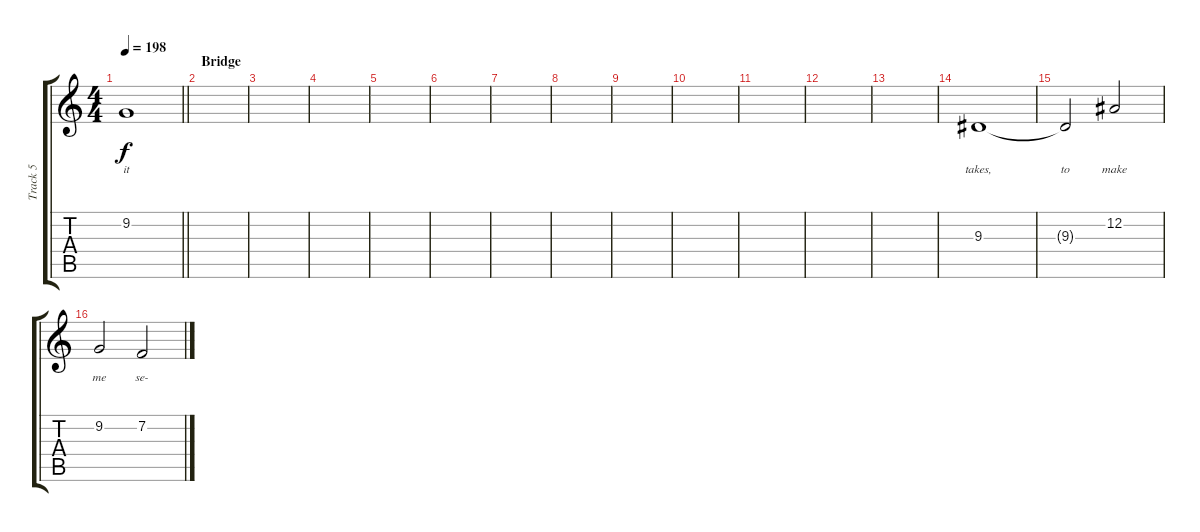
\track ("Track 5" "Track 5") {instrument clarinet}
\staff {score tabs}
\tuning (Eb4 Bb3 Gb3 Db3 Ab2 Eb2) {hide}
\ts (4 4)
\tempo 198
\clef g2
\barLineRight lightlight
\ks c
9.2.1{lyrics (0 "it") lyrics (1 "") lyrics (2 "") lyrics (3 "") lyrics (4 "") dy f} |
\section ("" "Bridge")
|
|
|
|
|
|
|
|
|
|
|
|
9.3.1{lyrics (0 "takes,") lyrics (1 "") lyrics (2 "") lyrics (3 "") lyrics (4 "")} |
9.3{t}.2{lyrics (0 "to") lyrics (1 "") lyrics (2 "") lyrics (3 "") lyrics (4 "")} 12.2.2{lyrics (0 "make") lyrics (1 "") lyrics (2 "") lyrics (3 "") lyrics (4 "")} |
9.2.2{lyrics (0 "me") lyrics (1 "") lyrics (2 "") lyrics (3 "") lyrics (4 "")} 7.2.2{lyrics (0 "se-") lyrics (1 "") lyrics (2 "") lyrics (3 "") lyrics (4 "")}
